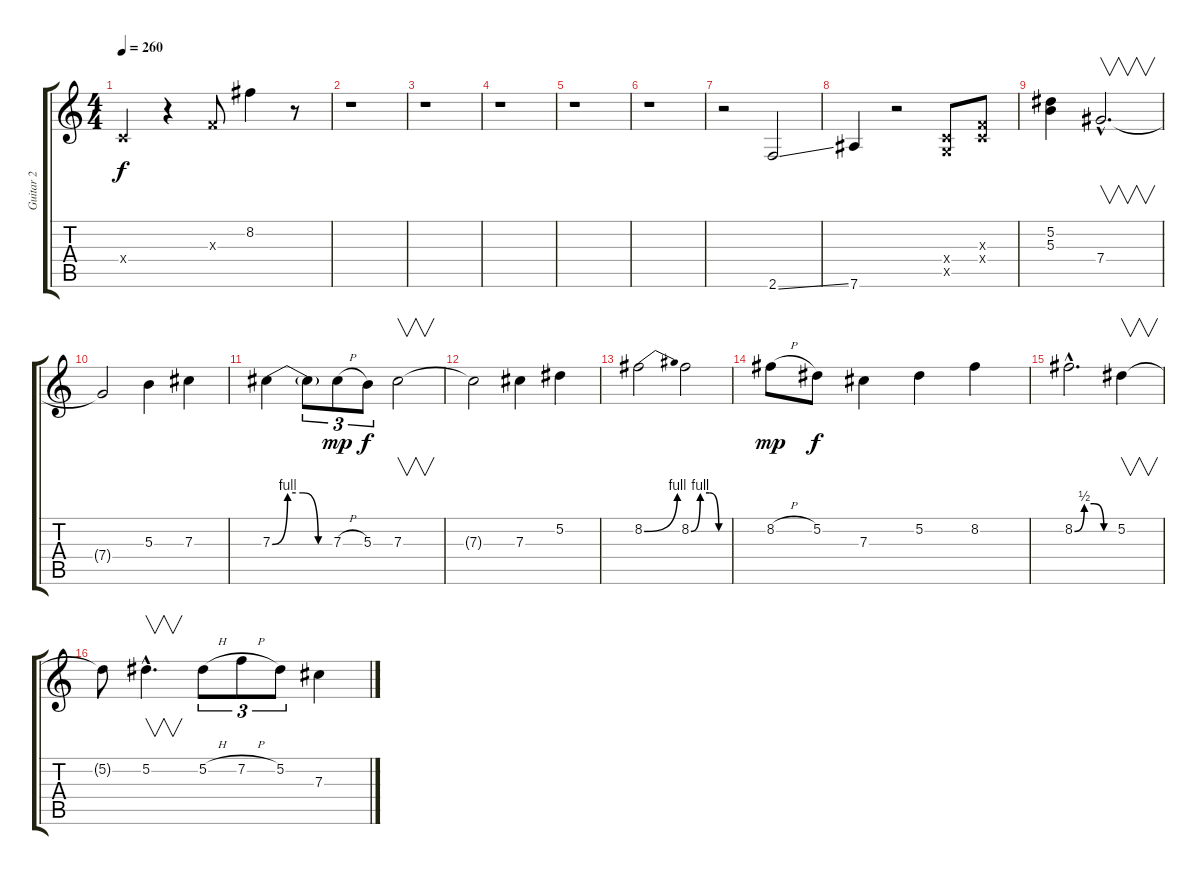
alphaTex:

\track ("Guitar 2" "Guitar 2") {instrument distortionguitar}
\staff {score tabs}
\tuning (Eb4 Bb3 Gb3 Db3 Ab2 Eb2) {hide}
\ts (4 4)
\tempo 260
\clef g2
\ks c
-1.4{x}.4{dy f} r.4 -1.3{x}.8 8.2.4 r.8 |
r.1 |
r.1 |
r.1 |
r.1 |
r.1 |
r.2 2.6{ss}.2 |
7.6.4 r.2 (-1.4{x} -1.5{x}).8 (-1.3{x} -1.4{x}).8 |
(5.2 5.3).4 7.4{hac}.2{v d} |
7.4{t}.2 5.3.4 7.3.4 |
7.3{be (custom 0 0 15 4 30 4 45 0 60 0)}.4 7.3{t}.8{tu (3 2)} 7.3{h}.8{tu (3 2) dy mp} 5.3.8{tu (3 2) dy f} 7.3.2{v} |
7.3{t}.2 7.3.4 5.2.4 |
8.2{be (bend 0 0 60 4)}.2 8.2{be (custom 0 0 15 4 30 4 45 0 60 0)}.2 |
8.2{h}.8{dy mp} 5.2.8{dy f} 7.3.4 5.2.4 8.2.4 |
8.2{be (custom 0 0 15 2 30 2 45 0 60 0) hac}.2{d} 5.2.4{v} |
5.2{t}.8 5.2{hac}.4{v d} 5.2{h}.8{tu (3 2)} 7.2{h}.8{tu (3 2)} 5.2.8{tu (3 2)} 7.3.4
